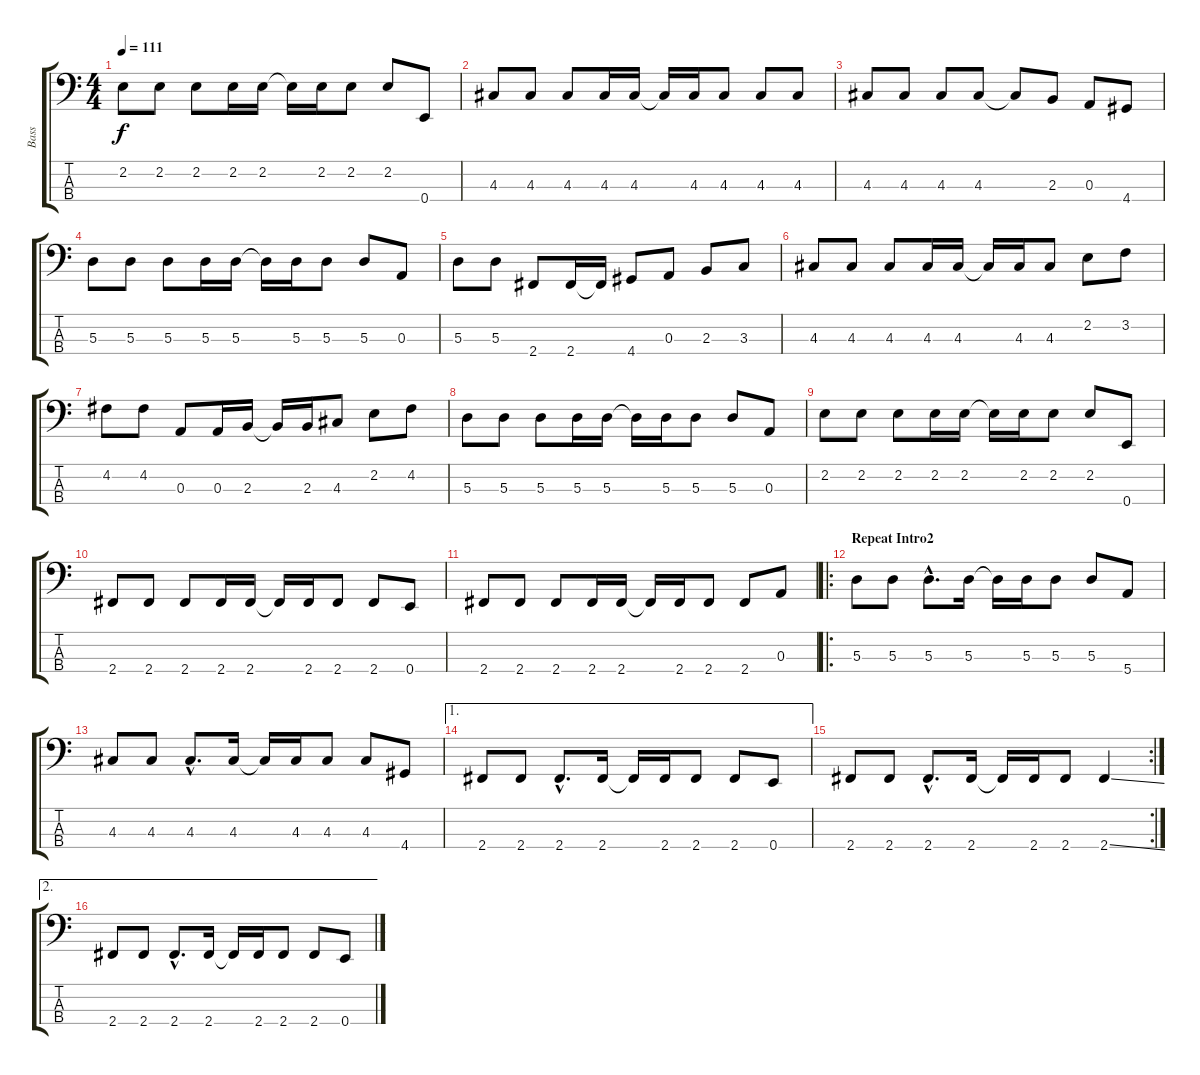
\track ("Bass" "Bass") {instrument electricbassfinger}
\staff {score tabs}
\tuning (G2 D2 A1 E1) {hide}
\ts (4 4)
\tempo 111
\clef f4
\ks c
2.2.8{dy f} 2.2.8 2.2.8 2.2.16 2.2.16 2.2{t}.16 2.2.16 2.2.8 2.2.8 0.4.8 |
4.3.8 4.3.8 4.3.8 4.3.16 4.3.16 4.3{t}.16 4.3.16 4.3.8 4.3.8 4.3.8 |
4.3.8 4.3.8 4.3.8 4.3.8 4.3{t}.8 2.3.8 0.3.8 4.4.8 |
5.3.8 5.3.8 5.3.8 5.3.16 5.3.16 5.3{t}.16 5.3.16 5.3.8 5.3.8 0.3.8 |
5.3.8 5.3.8 2.4.8 2.4.16 2.4{t}.16 4.4.8 0.3.8 2.3.8 3.3.8 |
4.3.8 4.3.8 4.3.8 4.3.16 4.3.16 4.3{t}.16 4.3.16 4.3.8 2.2.8 3.2.8 |
4.2.8 4.2.8 0.3.8 0.3.16 2.3.16 2.3{t}.16 2.3.16 4.3.8 2.2.8 4.2.8 |
5.3.8 5.3.8 5.3.8 5.3.16 5.3.16 5.3{t}.16 5.3.16 5.3.8 5.3.8 0.3.8 |
2.2.8 2.2.8 2.2.8 2.2.16 2.2.16 2.2{t}.16 2.2.16 2.2.8 2.2.8 0.4.8 |
2.4.8 2.4.8 2.4.8 2.4.16 2.4.16 2.4{t}.16 2.4.16 2.4.8 2.4.8 0.4.8 |
2.4.8 2.4.8 2.4.8 2.4.16 2.4.16 2.4{t}.16 2.4.16 2.4.8 2.4.8 0.3.8 |
\ro
\section ("" "Repeat Intro2")
5.3.8 5.3.8 5.3{hac}.8{d} 5.3.16 5.3{t}.16 5.3.16 5.3.8 5.3.8 5.4.8 |
4.3.8 4.3.8 4.3{hac}.8{d} 4.3.16 4.3{t}.16 4.3.16 4.3.8 4.3.8 4.4.8 |
\ae 1
2.4.8 2.4.8 2.4{hac}.8{d} 2.4.16 2.4{t}.16 2.4.16 2.4.8 2.4.8 0.4.8 |
\rc 2
2.4.8 2.4.8 2.4{hac}.8{d} 2.4.16 2.4{t}.16 2.4.16 2.4.8 2.4{ss}.4 |
\ae 2
2.4.8 2.4.8 2.4{hac}.8{d} 2.4.16 2.4{t}.16 2.4.16 2.4.8 2.4.8 0.4.8
